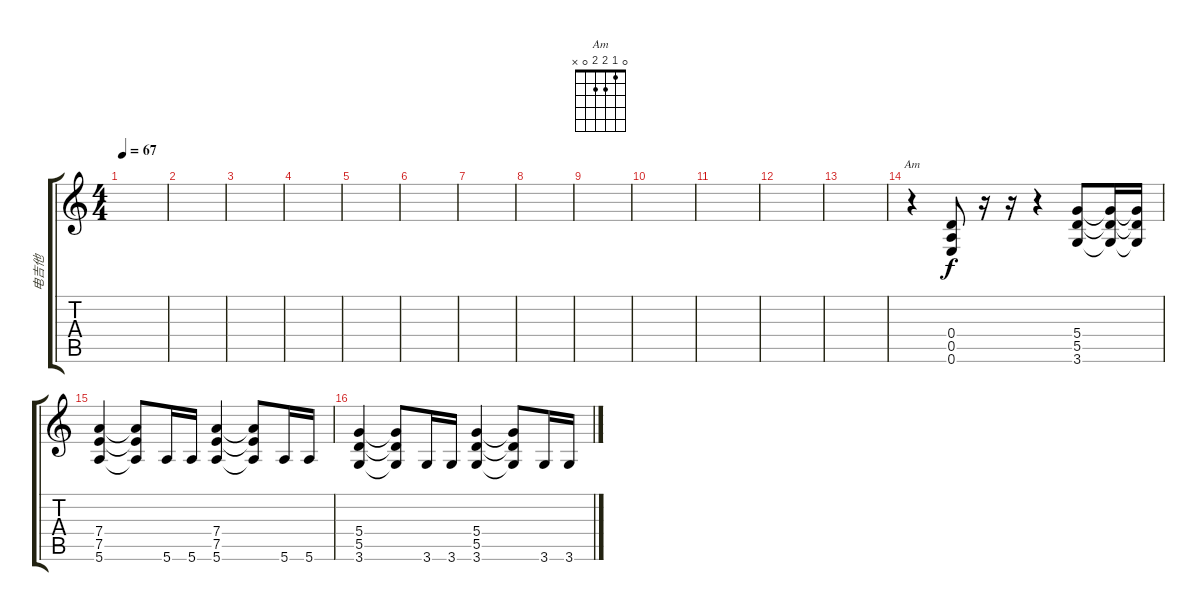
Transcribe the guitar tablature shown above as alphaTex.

\track ("电吉他" "电吉他") {instrument distortionguitar}
\staff {score tabs}
\tuning (E4 B3 G3 D3 A2 E2) {hide}
\chord ("Am" 0 1 2 2 0 x)
\ts (4 4)
\tempo 67
\clef g2
\ks c
|
|
|
|
|
|
|
|
|
|
|
|
|
r.4{ch "Am"} (0.4 0.5 0.6).8 r.16 r.16 r.4 (5.4 5.5 3.6).8 (5.4{t} 5.5{t} 3.6{t}).16 (5.4{t} 5.5{t} 3.6{t}).16 |
(7.4 7.5 5.6).4 (7.4{t} 7.5{t} 5.6{t}).8 5.6.16 5.6.16 (7.4 7.5 5.6).4 (7.4{t} 7.5{t} 5.6{t}).8 5.6.16 5.6.16 |
(5.4 5.5 3.6).4 (5.4{t} 5.5{t} 3.6{t}).8 3.6.16 3.6.16 (5.4 5.5 3.6).4 (5.4{t} 5.5{t} 3.6{t}).8 3.6.16 3.6.16
